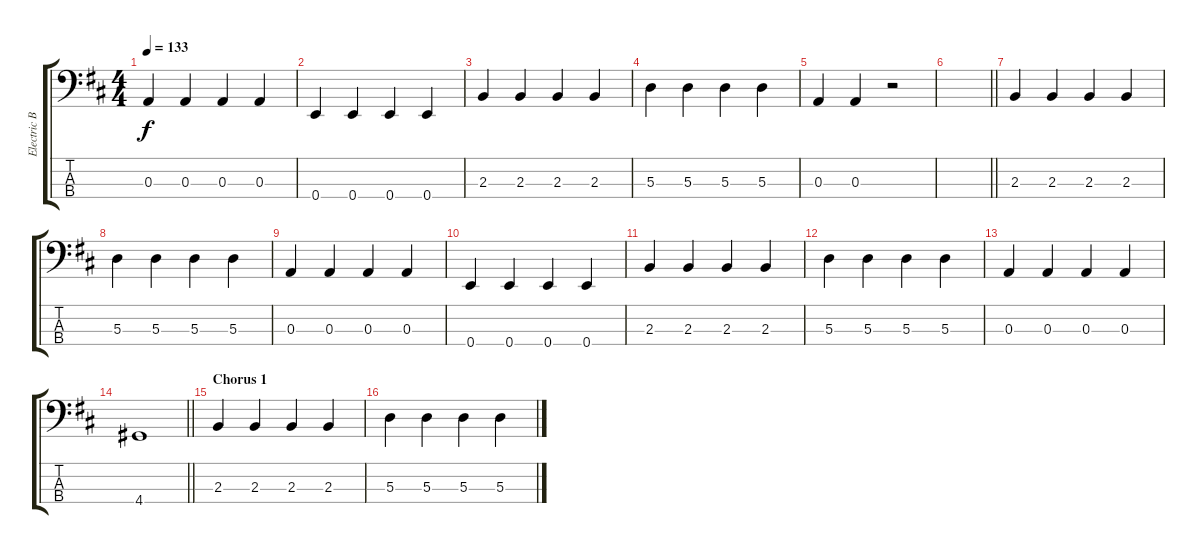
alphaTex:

\track ("Electric Bass Guitar" "Electric B") {instrument electricbassfinger}
\staff {score tabs}
\tuning (G2 D2 A1 E1) {hide}
\ts (4 4)
\tempo 133
\clef f4
\ks bminor
0.3.4{dy f} 0.3.4 0.3.4 0.3.4 |
0.4.4 0.4.4 0.4.4 0.4.4 |
2.3.4 2.3.4 2.3.4 2.3.4 |
5.3.4 5.3.4 5.3.4 5.3.4 |
0.3.4 0.3.4 r.2 |
\barLineRight lightlight
|
2.3.4 2.3.4 2.3.4 2.3.4 |
5.3.4 5.3.4 5.3.4 5.3.4 |
0.3.4 0.3.4 0.3.4 0.3.4 |
0.4.4 0.4.4 0.4.4 0.4.4 |
2.3.4 2.3.4 2.3.4 2.3.4 |
5.3.4 5.3.4 5.3.4 5.3.4 |
0.3.4 0.3.4 0.3.4 0.3.4 |
\barLineRight lightlight
4.4.1 |
\section ("" "Chorus 1")
2.3.4 2.3.4 2.3.4 2.3.4 |
5.3.4 5.3.4 5.3.4 5.3.4
